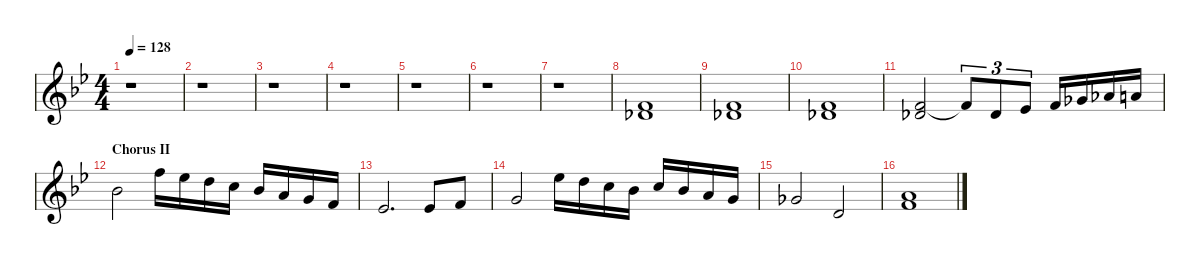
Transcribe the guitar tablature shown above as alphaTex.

\defaultSystemsLayout 4
\hideDynamics
\bracketExtendMode groupsimilarinstruments
\singleTrackTrackNamePolicy hidden
\multiTrackTrackNamePolicy hidden
\firstSystemTrackNameMode fullname
\firstSystemTrackNameOrientation horizontal
\otherSystemsTrackNameOrientation horizontal
\extendBarLines
\track ("Strings1" "vln.") {instrument stringensemble1}
\staff {score}
\tuning (E4 B3 G3 D3 A2 E2 B1)
\ts (4 4)
\tempo 128
\clef g2
\ks bb
r.1{dy f beam Down} |
r.1{beam Down} |
r.1{beam Down} |
r.1{beam Down} |
r.1{beam Down} |
r.1{beam Down} |
r.1{beam Down} |
(15.4{acc forcenatural} 16.5{acc b}).1{beam Up} |
(15.4{acc forcenatural} 16.5{acc b}).1{beam Up} |
(15.4{acc forcenatural} 16.5{acc b}).1{beam Up} |
(15.4{acc forcenatural} 16.5{acc b}).2{beam Up} 15.4{t acc forcenatural}.8{tu (3 2) beam Up} 16.5{acc b}.8{tu (3 2) beam Up} 13.4{acc b}.8{tu (3 2) beam Up} 15.4{acc forcenatural}.16{beam Up} 16.4{acc b}.16{beam Up} 13.3{acc b}.16{beam Up} 14.3{acc forcenatural}.16{beam Up} |
\section ("" "Chorus II")
15.3{acc b}.2{beam Down} 13.1{acc forcenatural}.16{beam Down} 16.2{acc b}.16{beam Down} 15.2{acc forcenatural}.16{beam Down} 13.2{acc forcenatural}.16{beam Down} 15.3{acc b}.16{beam Up} 14.3{acc forcenatural}.16{beam Up} 12.3{acc forcenatural}.16{beam Up} 15.4{acc forcenatural}.16{beam Up} |
13.4{acc b}.2{d beam Up} 13.4{acc b}.8{beam Up} 15.4{acc forcenatural}.8{beam Up} |
12.3{acc forcenatural}.2{beam Up} 16.2{acc b}.16{beam Down} 15.2{acc forcenatural}.16{beam Down} 13.2{acc forcenatural}.16{beam Down} 15.3{acc b}.16{beam Down} 13.2{acc forcenatural}.16{beam Up} 15.3{acc b}.16{beam Up} 14.3{acc forcenatural}.16{beam Up} 12.3{acc forcenatural}.16{beam Up} |
16.4{acc b}.2{beam Up} 12.4{acc forcenatural}.2{beam Up} |
(14.3{acc forcenatural} 15.4{acc forcenatural}).1{beam Up}
